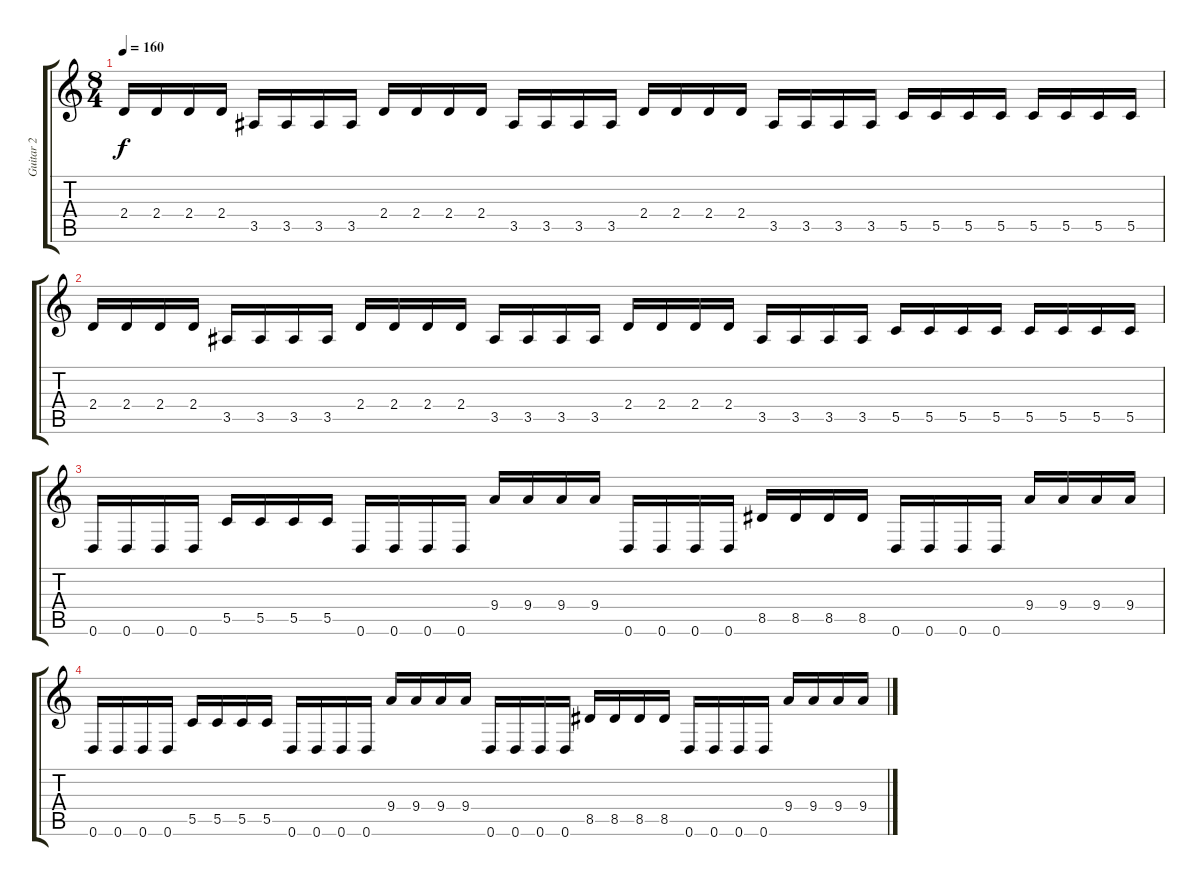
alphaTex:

\track ("Guitar 2" "Guitar 2") {instrument distortionguitar}
\staff {score tabs}
\tuning (D4 A3 F3 C3 G2 D2) {hide}
\ts (8 4)
\tempo 160
\clef g2
\ks c
2.4.16{dy f} 2.4.16 2.4.16 2.4.16 3.5.16 3.5.16 3.5.16 3.5.16 2.4.16 2.4.16 2.4.16 2.4.16 3.5.16 3.5.16 3.5.16 3.5.16 2.4.16 2.4.16 2.4.16 2.4.16 3.5.16 3.5.16 3.5.16 3.5.16 5.5.16 5.5.16 5.5.16 5.5.16 5.5.16 5.5.16 5.5.16 5.5.16 |
2.4.16 2.4.16 2.4.16 2.4.16 3.5.16 3.5.16 3.5.16 3.5.16 2.4.16 2.4.16 2.4.16 2.4.16 3.5.16 3.5.16 3.5.16 3.5.16 2.4.16 2.4.16 2.4.16 2.4.16 3.5.16 3.5.16 3.5.16 3.5.16 5.5.16 5.5.16 5.5.16 5.5.16 5.5.16 5.5.16 5.5.16 5.5.16 |
0.6.16 0.6.16 0.6.16 0.6.16 5.5.16 5.5.16 5.5.16 5.5.16 0.6.16 0.6.16 0.6.16 0.6.16 9.4.16 9.4.16 9.4.16 9.4.16 0.6.16 0.6.16 0.6.16 0.6.16 8.5.16 8.5.16 8.5.16 8.5.16 0.6.16 0.6.16 0.6.16 0.6.16 9.4.16 9.4.16 9.4.16 9.4.16 |
0.6.16 0.6.16 0.6.16 0.6.16 5.5.16 5.5.16 5.5.16 5.5.16 0.6.16 0.6.16 0.6.16 0.6.16 9.4.16 9.4.16 9.4.16 9.4.16 0.6.16 0.6.16 0.6.16 0.6.16 8.5.16 8.5.16 8.5.16 8.5.16 0.6.16 0.6.16 0.6.16 0.6.16 9.4.16 9.4.16 9.4.16 9.4.16
